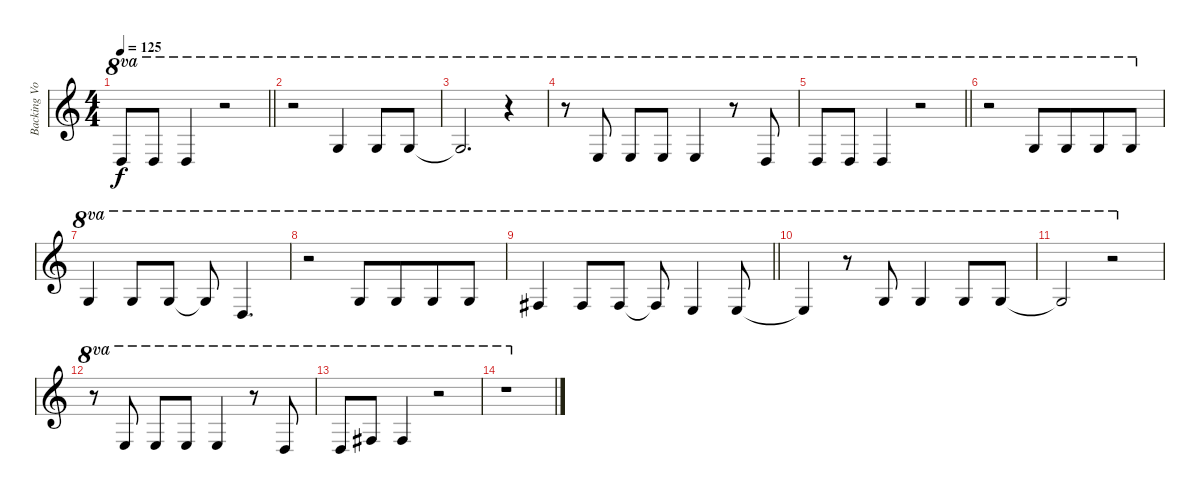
\track ("Backing Vocals" "Backing Vo") {instrument pad3polysynth}
\staff {score}
\tuning (E4 B3 G3 D3 A2 E2) {hide}
\ts (4 4)
\tempo 125
\clef g2
\barLineRight lightlight
\ks c
3.2.8{ot 8va dy f} 3.2.8{ot 8va} 3.2.4{ot 8va} r.2{ot 8va} |
r.2{ot 8va} 8.2.4{ot 8va} 8.2.8{ot 8va} 8.2.8{ot 8va} |
8.2{t}.2{d ot 8va} r.4{ot 8va} |
r.8{ot 8va} 5.2.8{ot 8va} 5.2.8{ot 8va} 5.2.8{ot 8va} 5.2.4{ot 8va} r.8{ot 8va} 3.2.8{ot 8va} |
\barLineRight lightlight
3.2.8{ot 8va} 3.2.8{ot 8va} 3.2.4{ot 8va} r.2{ot 8va} |
\section ("" "")
r.2{ot 8va} 12.3.8{ot 8va} 12.3.8{ot 8va beam merge} 12.3.8{ot 8va} 12.3.8{ot 8va} |
12.3.4{ot 8va} 12.3.8{ot 8va} 12.3.8{ot 8va} 12.3{t}.8{ot 8va} 7.3.4{d ot 8va} |
r.2{ot 8va} 12.3.8{ot 8va} 12.3.8{ot 8va beam merge} 12.3.8{ot 8va} 12.3.8{ot 8va} |
\barLineRight lightlight
11.3.4{ot 8va} 11.3.8{ot 8va} 11.3.8{ot 8va} 11.3{t}.8{ot 8va} 9.3.4{ot 8va} 9.3.8{ot 8va} |
9.3{t}.4{ot 8va} r.8{ot 8va} 8.2.8{ot 8va} 8.2.4{ot 8va} 8.2.8{ot 8va} 8.2.8{ot 8va} |
8.2{t}.2{ot 8va} r.2{ot 8va} |
r.8{ot 8va} 5.2.8{ot 8va} 5.2.8{ot 8va} 5.2.8{ot 8va} 5.2.4{ot 8va} r.8{ot 8va} 3.2.8{ot 8va} |
3.2.8{ot 8va} 2.1.8{ot 8va} 2.1.4{ot 8va} r.2{ot 8va} |
r.1{ot 8va}
